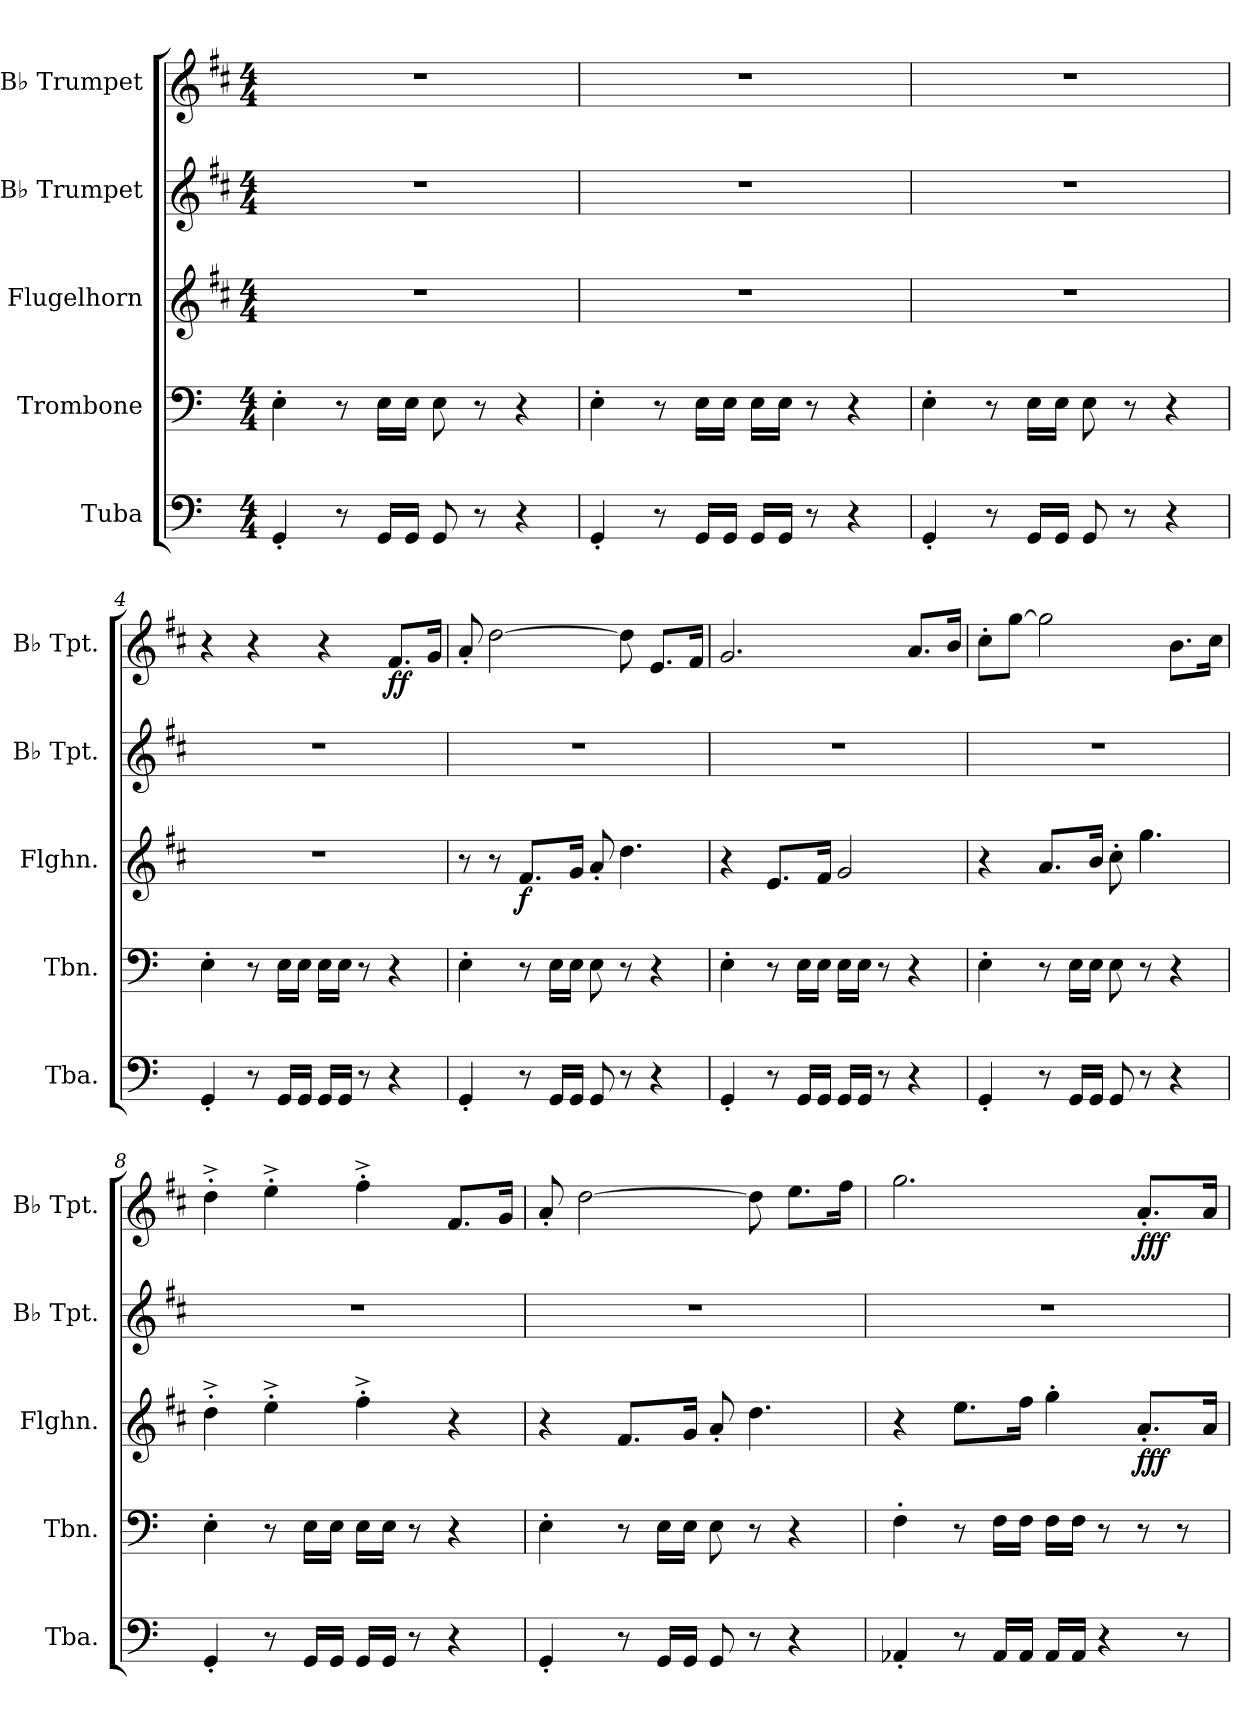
**kern	**kern	**kern	**dynam	**kern	**kern	**dynam
*part5	*part4	*part3	*part3	*part2	*part1	*part1
*staff5	*staff4	*staff3	*staff3	*staff2	*staff1	*staff1
*I"Tuba	*I"Trombone	*I"Flugelhorn	*	*I"B♭ Trumpet	*I"B♭ Trumpet	*
*I'Tba.	*I'Tbn.	*I'Flghn.	*	*I'B♭ Tpt.	*I'B♭ Tpt.	*
*clefF4	*clefF4	*clefG2	*	*clefG2	*clefG2	*
*	*	*ITrd1c2	*	*ITrd1c2	*ITrd1c2	*
*k[]	*k[]	*k[]	*	*k[]	*k[]	*
*M4/4	*M4/4	*M4/4	*	*M4/4	*M4/4	*
*MM130	*MM130	*MM130	*	*MM130	*MM130	*
=1	=1	=1	=1	=1	=1	=1
4GG'/	4E'\	1r	.	1r	1r	.
8r	8r	.	.	.	.	.
16GG/LL	16E\LL	.	.	.	.	.
16GG/JJ	16E\JJ	.	.	.	.	.
8GG/	8E\	.	.	.	.	.
8r	8r	.	.	.	.	.
4r	4r	.	.	.	.	.
=2	=2	=2	=2	=2	=2	=2
4GG'/	4E'\	1r	.	1r	1r	.
8r	8r	.	.	.	.	.
16GG/LL	16E\LL	.	.	.	.	.
16GG/JJ	16E\JJ	.	.	.	.	.
16GG/LL	16E\LL	.	.	.	.	.
16GG/JJ	16E\JJ	.	.	.	.	.
8r	8r	.	.	.	.	.
4r	4r	.	.	.	.	.
=3	=3	=3	=3	=3	=3	=3
4GG'/	4E'\	1r	.	1r	1r	.
8r	8r	.	.	.	.	.
16GG/LL	16E\LL	.	.	.	.	.
16GG/JJ	16E\JJ	.	.	.	.	.
8GG/	8E\	.	.	.	.	.
8r	8r	.	.	.	.	.
4r	4r	.	.	.	.	.
=4	=4	=4	=4	=4	=4	=4
4GG'/	4E'\	1r	.	1r	4r	.
8r	8r	.	.	.	4r	.
16GG/LL	16E\LL	.	.	.	.	.
16GG/JJ	16E\JJ	.	.	.	.	.
16GG/LL	16E\LL	.	.	.	4r	.
16GG/JJ	16E\JJ	.	.	.	.	.
8r	8r	.	.	.	.	.
!	!	!	!	!	!	!LO:DY:b
4r	4r	.	.	.	8.e/L	ff
.	.	.	.	.	16f/Jk	.
=5	=5	=5	=5	=5	=5	=5
4GG'/	4E'\	8r	.	1r	8g'/	.
.	.	8r	.	.	[2cc\	.
!	!	!	!LO:DY:b	!	!	!
8r	8r	8.e/L	f	.	.	.
16GG/LL	16E\LL	.	.	.	.	.
16GG/JJ	16E\JJ	16f/Jk	.	.	.	.
8GG/	8E\	8g'/	.	.	.	.
8r	8r	4.cc\	.	.	8cc\]	.
4r	4r	.	.	.	8.d/L	.
.	.	.	.	.	16e/Jk	.
!!LO:LB:g=z
=6	=6	=6	=6	=6	=6	=6
4GG'/	4E'\	4r	.	1r	2.f/	.
8r	8r	8.d/L	.	.	.	.
16GG/LL	16E\LL	.	.	.	.	.
16GG/JJ	16E\JJ	16e/Jk	.	.	.	.
16GG/LL	16E\LL	2f/	.	.	.	.
16GG/JJ	16E\JJ	.	.	.	.	.
8r	8r	.	.	.	.	.
4r	4r	.	.	.	8.g/L	.
.	.	.	.	.	16a/Jk	.
=7	=7	=7	=7	=7	=7	=7
4GG'/	4E'\	4r	.	1r	8b'\L	.
.	.	.	.	.	[8ff\J	.
8r	8r	8.g/L	.	.	2ff\]	.
16GG/LL	16E\LL	.	.	.	.	.
16GG/JJ	16E\JJ	16a/Jk	.	.	.	.
8GG/	8E\	8b'\	.	.	.	.
8r	8r	4.ff\	.	.	.	.
4r	4r	.	.	.	8.a\L	.
.	.	.	.	.	16b\Jk	.
=8	=8	=8	=8	=8	=8	=8
4GG'/	4E'\	4cc^'\	.	1r	4cc^'\	.
8r	8r	4dd^'\	.	.	4dd^'\	.
16GG/LL	16E\LL	.	.	.	.	.
16GG/JJ	16E\JJ	.	.	.	.	.
16GG/LL	16E\LL	4ee^'\	.	.	4ee^'\	.
16GG/JJ	16E\JJ	.	.	.	.	.
8r	8r	.	.	.	.	.
4r	4r	4r	.	.	8.e/L	.
.	.	.	.	.	16f/Jk	.
=9	=9	=9	=9	=9	=9	=9
4GG'/	4E'\	4r	.	1r	8g'/	.
.	.	.	.	.	[2cc\	.
8r	8r	8.e/L	.	.	.	.
16GG/LL	16E\LL	.	.	.	.	.
16GG/JJ	16E\JJ	16f/Jk	.	.	.	.
8GG/	8E\	8g'/	.	.	.	.
8r	8r	4.cc\	.	.	8cc\]	.
4r	4r	.	.	.	8.dd\L	.
.	.	.	.	.	16ee\Jk	.
=10	=10	=10	=10	=10	=10	=10
4AA-X'/	4F'\	4r	.	1r	2.ff\	.
8r	8r	8.dd\L	.	.	.	.
16AA-/LL	16F\LL	.	.	.	.	.
16AA-/JJ	16F\JJ	16ee\Jk	.	.	.	.
16AA-/LL	16F\LL	4ff'\	.	.	.	.
16AA-/JJ	16F\JJ	.	.	.	.	.
4r	8r	.	.	.	.	.
!	!	!	!LO:DY:b	!	!	!LO:DY:b
.	8r	8.g'/L	fff	.	8.g'/L	fff
8r	8r	.	.	.	.	.
.	.	16g/Jk	.	.	16g/Jk	.
=	=	=	=	=	=	=
*-	*-	*-	*-	*-	*-	*-
